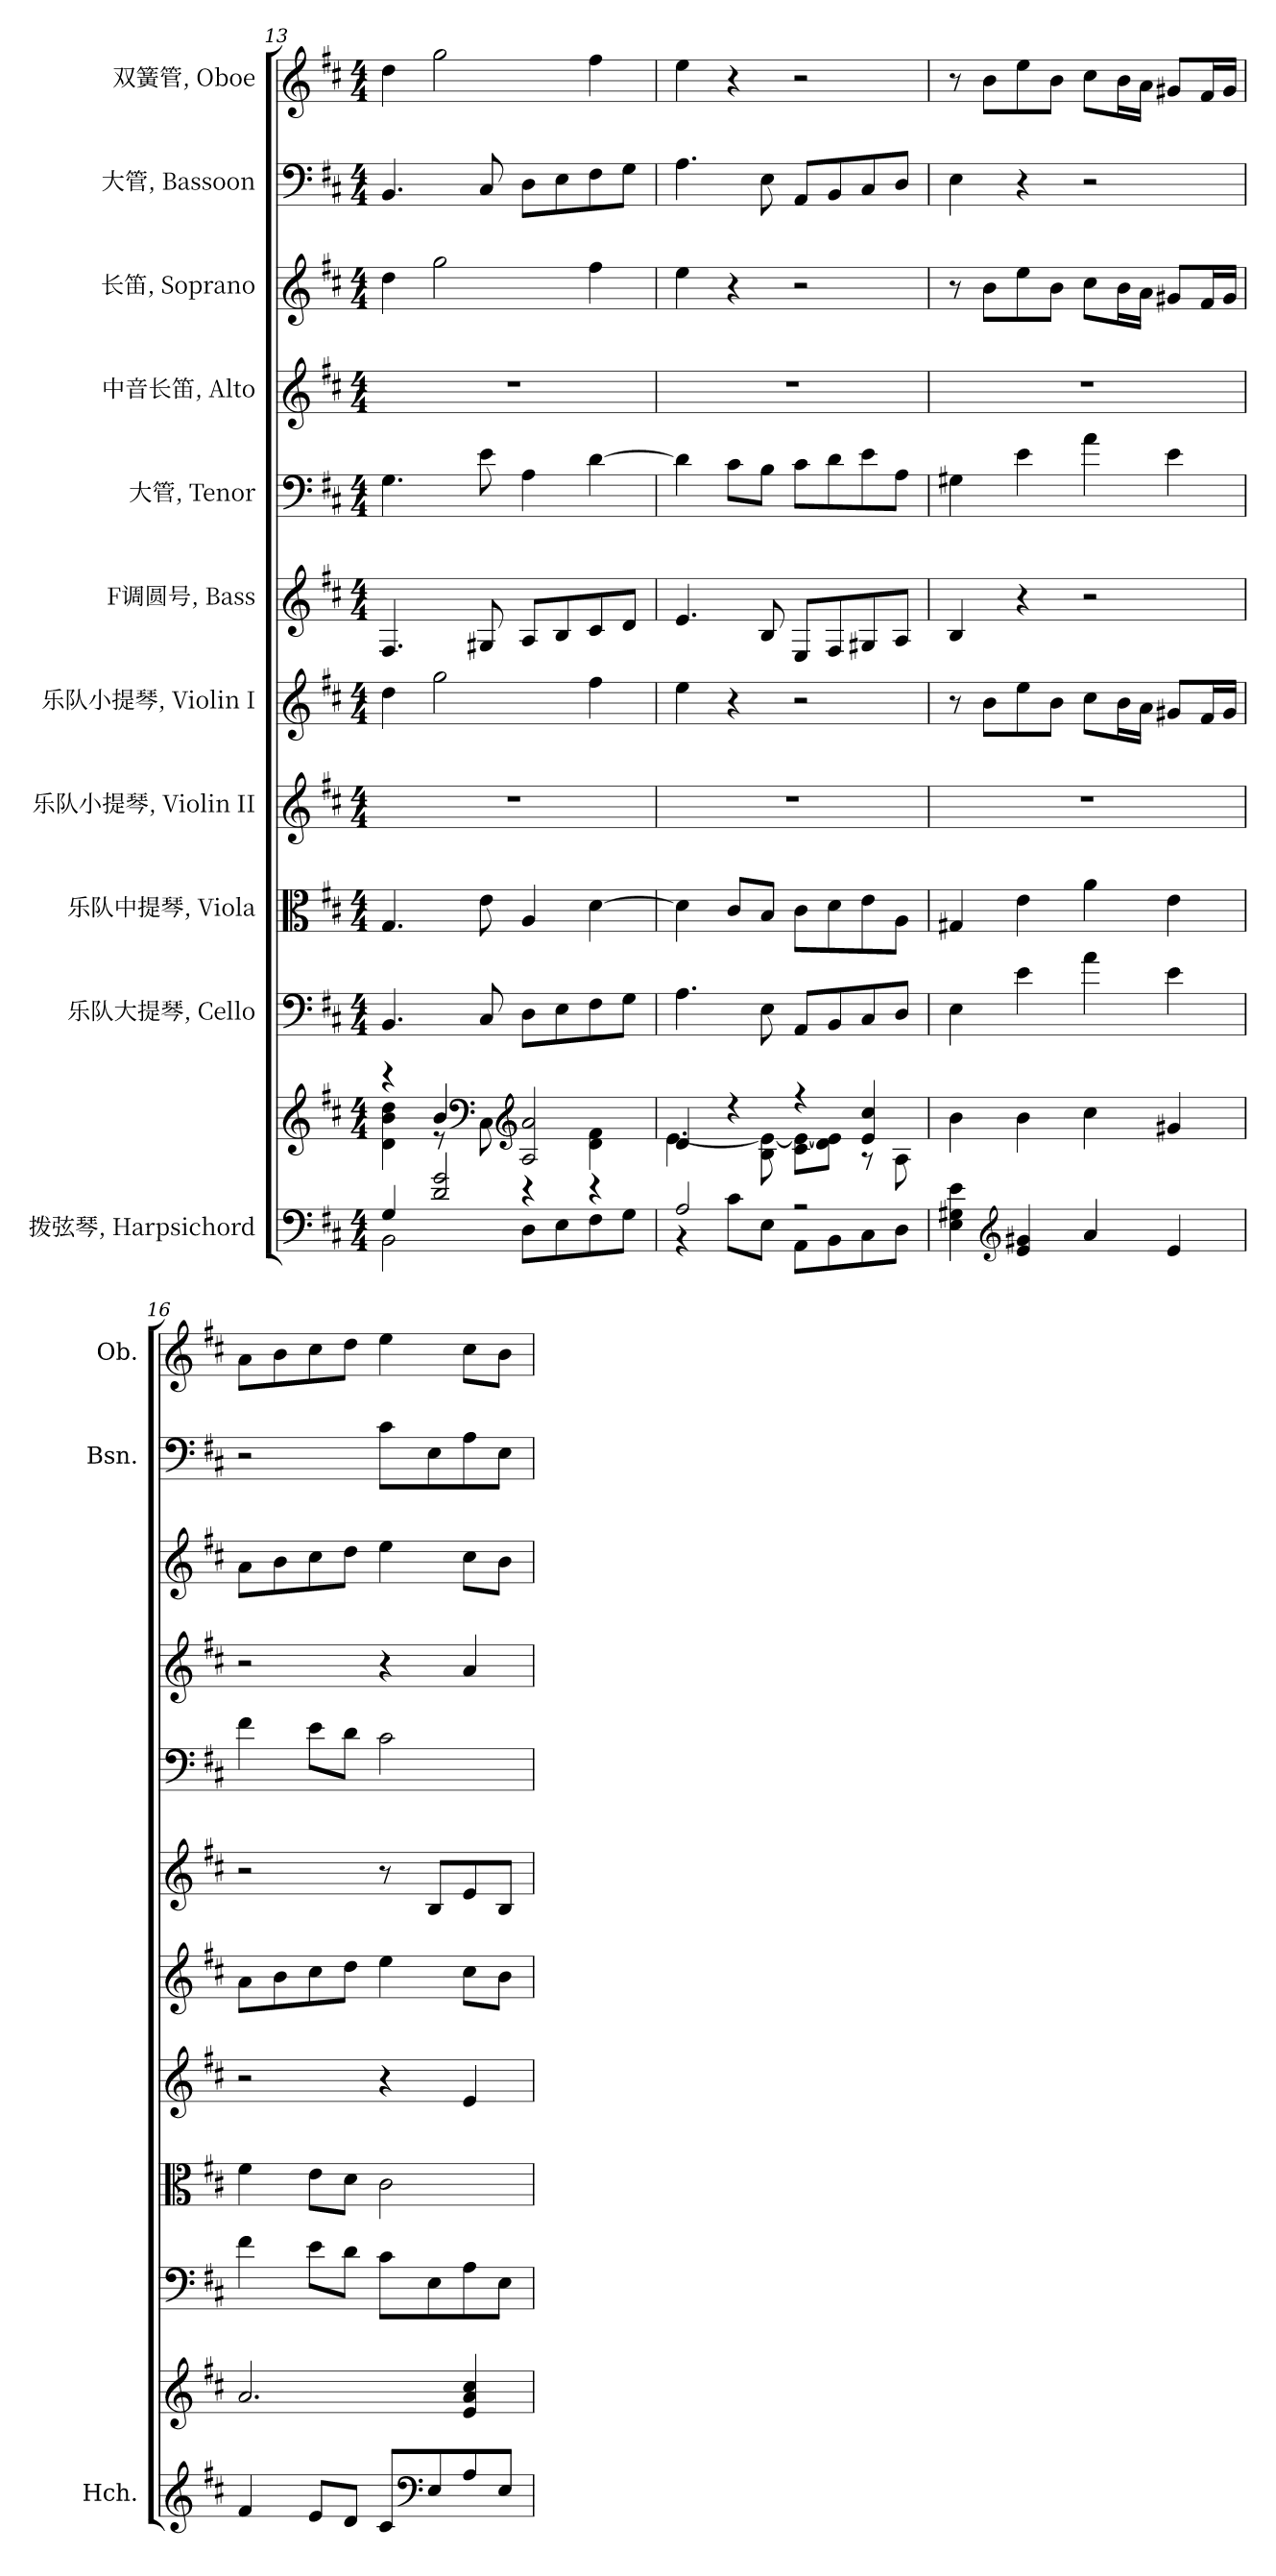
**kern	**kern	**kern	**kern	**kern	**kern	**kern	**kern	**kern	**kern	**kern	**kern
*part11	*part11	*part10	*part9	*part8	*part7	*part6	*part5	*part4	*part3	*part2	*part1
*staff12	*staff11	*staff10	*staff9	*staff8	*staff7	*staff6	*staff5	*staff4	*staff3	*staff2	*staff1
*I"拨弦琴, Harpsichord	*	*I"乐队大提琴, Cello	*I"乐队中提琴, Viola	*I"乐队小提琴, Violin II	*I"乐队小提琴, Violin I	*I"F调圆号, Bass	*I"大管, Tenor	*I"中音长笛, Alto	*I"长笛, Soprano	*I"大管, Bassoon	*I"双簧管, Oboe
*I'Hch.	*	*	*	*	*	*	*	*	*	*I'Bsn.	*I'Ob.
!!LO:PB:g=z
*clefF4	*clefG2	*clefF4	*clefC3	*clefG2	*clefG2	*clefG2	*clefF4	*clefG2	*clefG2	*clefF4	*clefG2
*	*	*	*	*	*	*ITrd4c7	*	*ITrd3c5	*	*	*
*k[f#c#]	*k[f#c#]	*k[f#c#]	*k[f#c#]	*k[f#c#]	*k[f#c#]	*k[f#]	*k[f#c#]	*k[f#c#g#]	*k[f#c#]	*k[f#c#]	*k[f#c#]
*M4/4	*M4/4	*M4/4	*M4/4	*M4/4	*M4/4	*M4/4	*M4/4	*M4/4	*M4/4	*M4/4	*M4/4
=13	=13	=13	=13	=13	=13	=13	=13	=13	=13	=13	=13
*^	*^	*	*	*	*	*	*	*	*	*	*
4G/	2BB\	4r	4d\ 4b\ 4dd\	4.BB/	4.G/	1r	4dd\	4.BB/	4.G\	1r	4dd\	4.BB/	4dd\
2d/ 2g/	.	4b/	8r	.	.	.	2gg\	.	.	.	2gg\	.	2gg\
*	*	*clefF4	*	*	*	*	*	*	*	*	*	*	*
.	.	.	8C#\	8C#/	8e\	.	.	8C#X/	8e\	.	.	8C#/	.
*	*	*clefG2	*	*	*	*	*	*	*	*	*	*	*
.	8D\L	2A/ 2a/	4r	8D\L	4A/	.	.	8D/L	4A\	.	.	8D\L	.
.	8E\	.	.	8E\	.	.	.	8E/	.	.	.	8E\	.
4r	8F#\	.	4d\ 4f#\	8F#\	[4d\	.	4ff#\	8F#/	[4d\	.	4ff#\	8F#\	4ff#\
.	8G\J	.	.	8G\J	.	.	.	8G/J	.	.	.	8G\J	.
=14	=14	=14	=14	=14	=14	=14	=14	=14	=14	=14	=14	=14	=14
2A/	4r	4d/	[4.e\	4.A\	4d\]	1r	4ee\	4.A/	4d\]	1r	4ee\	4.A\	4ee\
.	8c#\L	4r	.	.	8c#/L	.	4r	.	8c#\L	.	4r	.	4r
.	8E\J	.	8B\ 8e\_	8E\	8B/J	.	.	8E/	8B\J	.	.	8E\	.
2r	8AA\L	4r	8c#\ 8e\_L	8AA/L	8c#\L	.	2r	8AA/L	8c#\L	.	2r	8AA/L	2r
.	8BB\	.	8d\ 8e\]J	8BB/	8d\	.	.	8BB/	8d\	.	.	8BB/	.
.	8C#\	4e/ 4cc#/	8r	8C#/	8e\	.	.	8C#X/	8e\	.	.	8C#/	.
.	8D\J	.	8A\	8D/J	8A\J	.	.	8D/J	8A\J	.	.	8D/J	.
*v	*v	*	*	*	*	*	*	*	*	*	*	*	*
*	*v	*v	*	*	*	*	*	*	*	*	*	*
=15	=15	=15	=15	=15	=15	=15	=15	=15	=15	=15	=15
4E\ 4G#X\ 4e\	4b\	4E\	4G#X/	1r	8r	4E/	4G#X\	1r	8r	4E\	8r
.	.	.	.	.	8b\L	.	.	.	8b\L	.	8b\L
*clefG2	*	*	*	*	*	*	*	*	*	*	*
4e/ 4g#X/	4b\	4e\	4e\	.	8ee\	4r	4e\	.	8ee\	4r	8ee\
.	.	.	.	.	8b\J	.	.	.	8b\J	.	8b\J
4a/	4cc#\	4a\	4a\	.	8cc#\L	2r	4a\	.	8cc#\L	2r	8cc#\L
.	.	.	.	.	16b\L	.	.	.	16b\L	.	16b\L
.	.	.	.	.	16a\JJ	.	.	.	16a\JJ	.	16a\JJ
4e/	4g#X/	4e\	4e\	.	8g#X/L	.	4e\	.	8g#X/L	.	8g#X/L
.	.	.	.	.	16f#/L	.	.	.	16f#/L	.	16f#/L
.	.	.	.	.	16g#/JJ	.	.	.	16g#/JJ	.	16g#/JJ
!!LO:PB:g=z
=16	=16	=16	=16	=16	=16	=16	=16	=16	=16	=16	=16
4f#/	2.a/	4f#\	4f#\	2r	8a\L	2r	4f#\	2r	8a\L	2r	8a\L
.	.	.	.	.	8b\	.	.	.	8b\	.	8b\
8e/L	.	8e\L	8e\L	.	8cc#\	.	8e\L	.	8cc#\	.	8cc#\
8d/J	.	8d\J	8d\J	.	8dd\J	.	8d\J	.	8dd\J	.	8dd\J
8c#/L	.	8c#\L	2c#\	4r	4ee\	8r	2c#\	4r	4ee\	8c#\L	4ee\
*clefF4	*	*	*	*	*	*	*	*	*	*	*
8E/	.	8E\	.	.	.	8E/L	.	.	.	8E\	.
8A/	4e/ 4a/ 4cc#/	8A\	.	4e/	8cc#\L	8A/	.	4e/	8cc#\L	8A\	8cc#\L
8E/J	.	8E\J	.	.	8b\J	8E/J	.	.	8b\J	8E\J	8b\J
=	=	=	=	=	=	=	=	=	=	=	=
*-	*-	*-	*-	*-	*-	*-	*-	*-	*-	*-	*-
